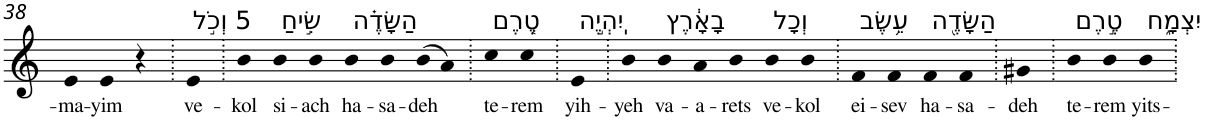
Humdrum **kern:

**kern	**text
*part1	*part1
*staff1	*staff1
*I"Piano	*
*I'Pno	*
!!LO:PB:g=z
*clefG2	*
*k[]	*
=38	=38
!	!LO:LY:b
4e	-ma-
!	!LO:LY:b
4e	-yim
4r	.
=39.	=39.
!LO:TX:a:t=5 וְכֹ֣ל	!
!	!LO:LY:b
4e	ve-
=40.	=40.
!	!LO:LY:b
4b	-kol
!LO:TX:a:t=שִׂ֣יחַ	!
!	!LO:LY:b
4b	si-
!	!LO:LY:b
4b	-ach
!LO:TX:a:t=הַשָּׂדֶ֗ה	!
!	!LO:LY:b
4b	ha-
!	!LO:LY:b
4b	-sa-
!	!LO:LY:b
(>8b	-deh
8a)	.
=41.	=41.
!LO:TX:a:t=טֶ֚רֶם	!
!	!LO:LY:b
4cc	te-
!	!LO:LY:b
4cc	-rem
=42.	=42.
!LO:TX:a:t=יִֽהְיֶ֣ה	!
!	!LO:LY:b
4e	yih-
=43.	=43.
!	!LO:LY:b
4b	-yeh
!LO:TX:a:t=בָאָ֔רֶץ	!
!	!LO:LY:b
4b	va-
!	!LO:LY:b
4a	-a-
!	!LO:LY:b
4b	-rets
!LO:TX:a:t=וְכָל	!
!	!LO:LY:b
4b	ve-
!	!LO:LY:b
4b	-kol
=44.	=44.
!LO:TX:a:t=עֵ֥שֶׂב	!
!	!LO:LY:b
4f	ei-
!	!LO:LY:b
4f	-sev
!LO:TX:a:t=הַשָּׂדֶ֖ה	!
!	!LO:LY:b
4f	ha-
!	!LO:LY:b
4f	-sa-
=45.	=45.
!	!LO:LY:b
4g#X	-deh
=46.	=46.
!LO:TX:a:t=טֶ֣רֶם	!
!	!LO:LY:b
4b	te-
!	!LO:LY:b
4b	-rem
!LO:TX:a:t=יִצְמָ֑ח	!
!	!LO:LY:b
4b	yits-
=.	=.
*-	*-
